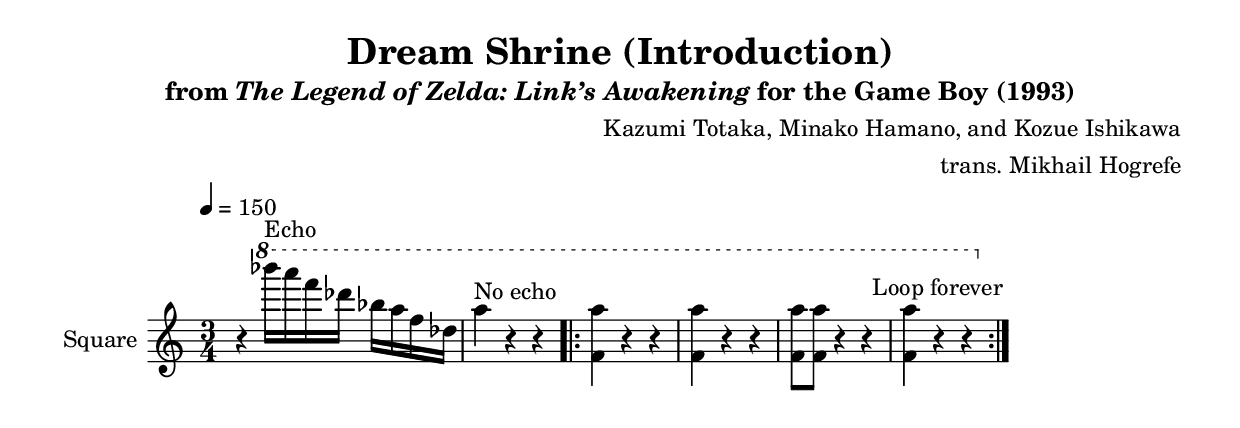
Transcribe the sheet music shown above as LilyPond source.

\version "2.22.0"

smaller = {
    \set fontSize = #-3
    \override Stem #'length-fraction = #0.56
    \override Beam #'thickness = #0.2688
    \override Beam #'length-fraction = #0.56
}

\book {
    \header {
        title = "Dream Shrine (Introduction)"
        subtitle = \markup { "from" {\italic "The Legend of Zelda: Link’s Awakening"} "for the Game Boy (1993)" }
        composer = "Kazumi Totaka, Minako Hamano, and Kozue Ishikawa"
        arranger = "trans. Mikhail Hogrefe"
    }

    \score {
        {
            \new Staff \relative c''''' {
                \set Staff.instrumentName = "Square"
                \set Staff.shortInstrumentName = "S."
\key a \minor
\tempo 4 = 150
\time 3/4
r4 \ottava #1 bes16^\markup{Echo} a f des bes a f des |
a'4^\markup{No echo} r r |
                \repeat volta 2 {
<f, a'>4 r r |
<f a'>4 r r |
<f a'>8 8 r4 r |
<f a'>4 r r |
                }
\once \override Score.RehearsalMark.self-alignment-X = #RIGHT
\mark \markup { \fontsize #-2 "Loop forever" }
            }
        }
        \layout {
            \context {
                \Staff
                \RemoveEmptyStaves
            }
            \context {
                \DrumStaff
                \RemoveEmptyStaves
            }
        }
    }
}
